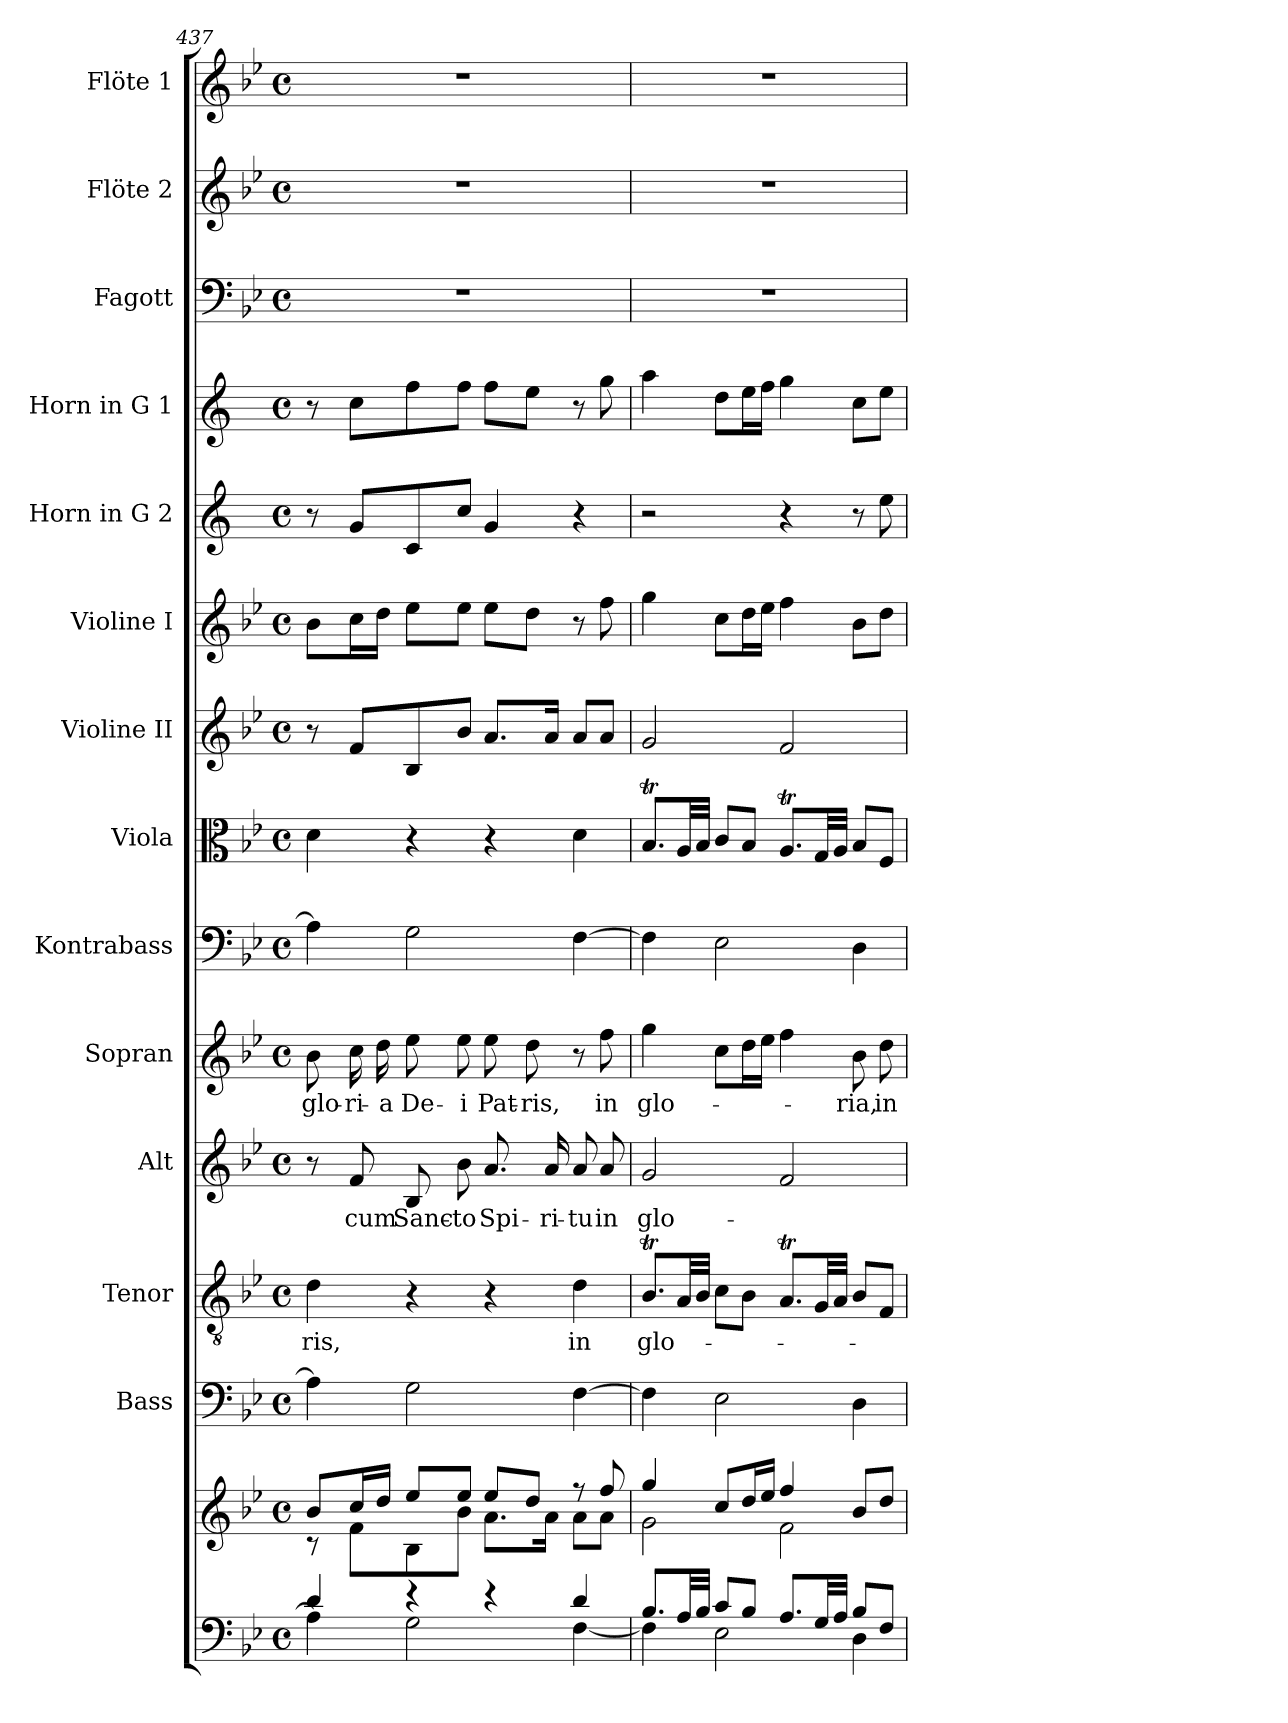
**kern	**kern	**kern	**kern	**text	**kern	**text	**kern	**text	**kern	**kern	**kern	**kern	**kern	**kern	**kern	**kern	**kern
*part14	*part14	*part13	*part12	*part12	*part11	*part11	*part10	*part10	*part9	*part8	*part7	*part6	*part5	*part4	*part3	*part2	*part1
*staff15	*staff14	*staff13	*staff12	*staff12	*staff11	*staff11	*staff10	*staff10	*staff9	*staff8	*staff7	*staff6	*staff5	*staff4	*staff3	*staff2	*staff1
*	*	*I"Bass	*I"Tenor	*	*I"Alt	*	*I"Sopran	*	*I"Kontrabass	*I"Viola	*I"Violine II	*I"Violine I	*I"Horn in G 2	*I"Horn in G 1	*I"Fagott	*I"Flöte 2	*I"Flöte 1
*	*	*I'B.	*I'T.	*	*I'A.	*	*I'S.	*	*I'Kb.	*I'Vla.	*I'Vl. II	*I'Vl. I	*	*	*I'Fg.	*I'Fl. 2	*I'Fl. 1
*clefF4	*clefG2	*clefF4	*clefGv2	*	*clefG2	*	*clefG2	*	*clefF4	*clefC3	*clefG2	*clefG2	*clefG2	*clefG2	*clefF4	*clefG2	*clefG2
*	*	*	*	*	*	*	*	*	*ITrd7c12	*	*	*	*ITrd1c2	*ITrd1c2	*	*	*
*k[b-e-]	*k[b-e-]	*k[b-e-]	*k[b-e-]	*	*k[b-e-]	*	*k[b-e-]	*	*k[b-e-]	*k[b-e-]	*k[b-e-]	*k[b-e-]	*k[b-e-]	*k[b-e-]	*k[b-e-]	*k[b-e-]	*k[b-e-]
*B-:	*B-:	*B-:	*B-:	*	*B-:	*	*B-:	*	*B-:	*B-:	*B-:	*B-:	*B-:	*B-:	*B-:	*B-:	*B-:
*M4/4	*M4/4	*M4/4	*M4/4	*	*M4/4	*	*M4/4	*	*M4/4	*M4/4	*M4/4	*M4/4	*M4/4	*M4/4	*M4/4	*M4/4	*M4/4
*met(c)	*met(c)	*met(c)	*met(c)	*	*met(c)	*	*met(c)	*	*met(c)	*met(c)	*met(c)	*met(c)	*met(c)	*met(c)	*met(c)	*met(c)	*met(c)
=437	=437	=437	=437	=437	=437	=437	=437	=437	=437	=437	=437	=437	=437	=437	=437	=437	=437
*^	*^	*	*	*	*	*	*	*	*	*	*	*	*	*	*	*	*
!	!	!	!	!	!	!LO:LY:b	!	!	!	!LO:LY:b	!	!	!	!	!	!	!	!	!
4d/	4A\]	8b-/L	8rc	4A\]	4d\	-ris,	8r	.	8b-\	glo-	4AA\]	4d\	8r	8b-\L	8r	8r	1r	1r	1r
!	!	!	!	!	!	!	!	!LO:LY:b	!	!LO:LY:b	!	!	!	!	!	!	!	!	!
.	.	16cc/L	8f\L	.	.	.	8f/	cum	16cc\	-ri-	.	.	8f/L	16cc\L	8f/L	8b-\L	.	.	.
!	!	!	!	!	!	!	!	!	!	!LO:LY:b	!	!	!	!	!	!	!	!	!
.	.	16dd/JJ	.	.	.	.	.	.	16dd\	-a	.	.	.	16dd\JJ	.	.	.	.	.
!	!	!	!	!	!	!	!	!LO:LY:b	!	!LO:LY:b	!	!	!	!	!	!	!	!	!
4re	2G\	8ee-/L	8B-\	2G\	4r	.	8B-/	Sanc-	8ee-\	De-	2GG\	4r	8B-/	8ee-\L	8B-/	8ee-\	.	.	.
!	!	!	!	!	!	!	!	!LO:LY:b	!	!LO:LY:b	!	!	!	!	!	!	!	!	!
.	.	8ee-/J	8b-\J	.	.	.	8b-\	-to	8ee-\	-i	.	.	8b-/J	8ee-\J	8b-/J	8ee-\J	.	.	.
!	!	!	!	!	!	!	!	!LO:LY:b	!	!LO:LY:b	!	!	!	!	!	!	!	!	!
4re	.	8ee-/L	8.a\L	.	4r	.	8.a/	Spi-	8ee-\	Pat-	.	4r	8.a/L	8ee-\L	4f/	8ee-\L	.	.	.
!	!	!	!	!	!	!	!	!	!	!LO:LY:b	!	!	!	!	!	!	!	!	!
.	.	8dd/J	.	.	.	.	.	.	8dd\	-ris,	.	.	.	8dd\J	.	8dd\J	.	.	.
!	!	!	!	!	!	!	!	!LO:LY:b	!	!	!	!	!	!	!	!	!	!	!
.	.	.	16a\Jk	.	.	.	16a/	-ri-	.	.	.	.	16a/Jk	.	.	.	.	.	.
!	!	!	!	!	!	!LO:LY:b	!	!LO:LY:b	!	!	!	!	!	!	!	!	!	!	!
4d/	[<4F\	8rff	8a\L	[4F\	4d\	in	8a/	-tu	8r	.	[4FF\	4d\	8a/L	8r	4r	8r	.	.	.
!	!	!	!	!	!	!	!	!LO:LY:b	!	!LO:LY:b	!	!	!	!	!	!	!	!	!
.	.	8ff/	8a\J	.	.	.	8a/	in	8ff\	in	.	.	8a/J	8ff\	.	8ff\	.	.	.
!!LO:PB:g=z
=438	=438	=438	=438	=438	=438	=438	=438	=438	=438	=438	=438	=438	=438	=438	=438	=438	=438	=438	=438
!	!	!	!	!	!	!LO:LY:b	!	!LO:LY:b	!	!LO:LY:b	!	!	!	!	!	!	!	!	!
8.B-/L	4F\]	4gg/	2g\	4F\]	8.B-T/L	glo-	2g/	glo-	4gg\	glo-	4FF\]	8.B-T/L	2g/	4gg\	2r	4gg\	1r	1r	1r
32A/LL	.	.	.	.	32A/LL	.	.	.	.	.	.	32A/LL	.	.	.	.	.	.	.
32B-/JJJ	.	.	.	.	32B-/JJJ	.	.	.	.	.	.	32B-/JJJ	.	.	.	.	.	.	.
8c/L	2E-\	8cc/L	.	2E-\	8c\L	.	.	.	8cc\L	.	2EE-\	8c/L	.	8cc\L	.	8cc\L	.	.	.
8B-/J	.	16dd/L	.	.	8B-\J	.	.	.	16dd\L	.	.	8B-/J	.	16dd\L	.	16dd\L	.	.	.
.	.	16ee-/JJ	.	.	.	.	.	.	16ee-\JJ	.	.	.	.	16ee-\JJ	.	16ee-\JJ	.	.	.
8.A/L	.	4ff/	2f\	.	8.At/L	.	2f/	.	4ff\	.	.	8.At/L	2f/	4ff\	4r	4ff\	.	.	.
32G/LL	.	.	.	.	32G/LL	.	.	.	.	.	.	32G/LL	.	.	.	.	.	.	.
32A/JJJ	.	.	.	.	32A/JJJ	.	.	.	.	.	.	32A/JJJ	.	.	.	.	.	.	.
!	!	!	!	!	!	!	!	!	!	!LO:LY:b	!	!	!	!	!	!	!	!	!
8B-/L	4D\	8b-/L	.	4D\	8B-/L	.	.	.	8b-\	-ria,	4DD\	8B-/L	.	8b-\L	8r	8b-\L	.	.	.
!	!	!	!	!	!	!	!	!	!	!LO:LY:b	!	!	!	!	!	!	!	!	!
8F/J	.	8dd/J	.	.	8F/J	.	.	.	8dd\	in	.	8F/J	.	8dd\J	8dd\	8dd\J	.	.	.
*v	*v	*	*	*	*	*	*	*	*	*	*	*	*	*	*	*	*	*	*
*	*v	*v	*	*	*	*	*	*	*	*	*	*	*	*	*	*	*	*
=	=	=	=	=	=	=	=	=	=	=	=	=	=	=	=	=	=
*-	*-	*-	*-	*-	*-	*-	*-	*-	*-	*-	*-	*-	*-	*-	*-	*-	*-
